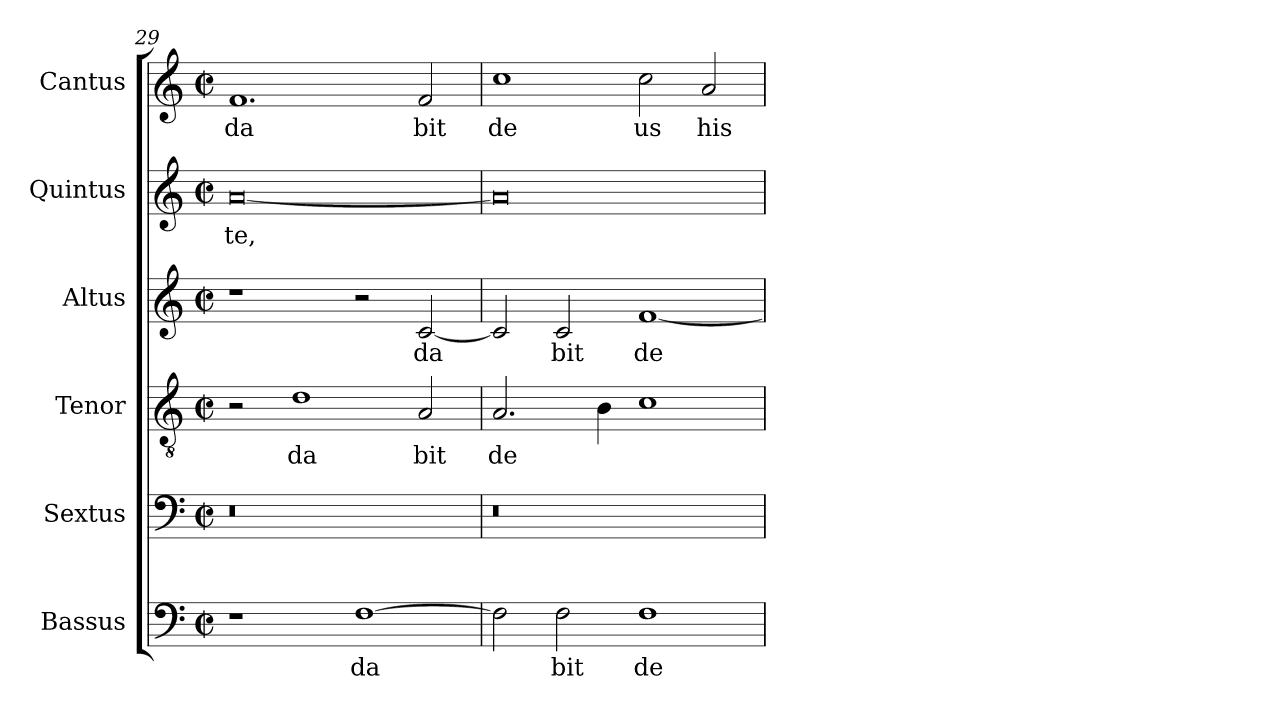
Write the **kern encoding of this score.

**kern	**text	**kern	**kern	**text	**kern	**text	**kern	**text	**kern	**text
*part6	*part6	*part5	*part4	*part4	*part3	*part3	*part2	*part2	*part1	*part1
*staff6	*staff6	*staff5	*staff4	*staff4	*staff3	*staff3	*staff2	*staff2	*staff1	*staff1
*I"Bassus	*	*I"Sextus	*I"Tenor	*	*I"Altus	*	*I"Quintus	*	*I"Cantus	*
*clefF4	*	*clefF4	*clefGv2	*	*clefG2	*	*clefG2	*	*clefG2	*
*k[]	*	*k[]	*k[]	*	*k[]	*	*k[]	*	*k[]	*
*C:	*	*C:	*C:	*	*C:	*	*C:	*	*C:	*
*M2/2	*	*M2/2	*M2/2	*	*M2/2	*	*M2/2	*	*M2/2	*
*met(c|)	*	*met(c|)	*met(c|)	*	*met(c|)	*	*met(c|)	*	*met(c|)	*
=29	=29	=29	=29	=29	=29	=29	=29	=29	=29	=29
!	!	!	!	!	!	!	!	!LO:LY:b:cj	!	!LO:LY:b:cj
1r	.	0r	2r	.	1r	.	[<0a	te,	1.f	da
!	!	!	!	!LO:LY:b:cj	!	!	!	!	!	!
.	.	.	1d	da	.	.	.	.	.	.
!	!LO:LY:b:cj	!	!	!	!	!	!	!	!	!
[<1F	da-	.	.	.	2r	.	.	.	.	.
!	!	!	!	!LO:LY:b:cj	!	!LO:LY:b:cj	!	!	!	!LO:LY:b:cj
.	.	.	2A/	bit	[<2c/	da-	.	.	2f/	bit
!!LO:LB:g=z
=30	=30	=30	=30	=30	=30	=30	=30	=30	=30	=30
!	!LO:LY:b:cj	!	!	!LO:LY:b:cj	!	!LO:LY:b:cj	!	!LO:LY:b:cj	!	!LO:LY:b:cj
2F\]	--	0r	2.A/	de-	2c/]	--	0a]	.	1cc	de
!	!LO:LY:b:cj	!	!	!	!	!LO:LY:b:cj	!	!	!	!
2F\	-bit	.	.	.	2c/	-bit	.	.	.	.
!	!	!	!	!LO:LY:b:cj	!	!	!	!	!	!
.	.	.	4B\	--	.	.	.	.	.	.
!	!LO:LY:b:cj	!	!	!LO:LY:b:cj	!	!LO:LY:b:cj	!	!	!	!LO:LY:b:cj
1F	de-	.	1c	--	[<1f	de	.	.	2cc\	us
!	!	!	!	!	!	!	!	!	!	!LO:LY:b:cj
.	.	.	.	.	.	.	.	.	2a/	his
=	=	=	=	=	=	=	=	=	=	=
*-	*-	*-	*-	*-	*-	*-	*-	*-	*-	*-
